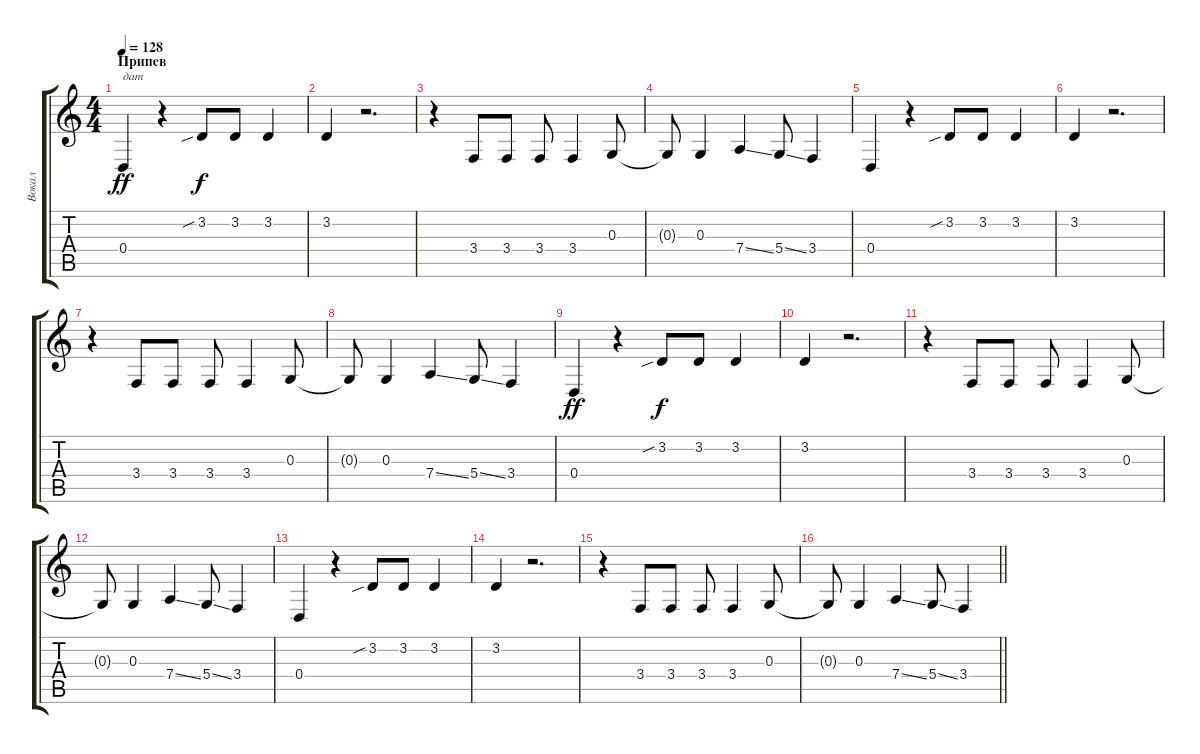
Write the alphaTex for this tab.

\track ("Вокал" "Вокал") {instrument tenorsax}
\staff {score tabs}
\tuning (E4 B3 G3 D3 A2 E2) {hide}
\ts (4 4)
\section ("" "Припев")
\tempo 128
\clef g2
\ks c
0.4.4{txt "дат" dy ff} r.4 3.2{sib}.8{dy f} 3.2.8 3.2.4 |
3.2.4 r.2{d} |
r.4 3.4.8 3.4.8 3.4.8 3.4.4 0.3.8 |
0.3{t}.8 0.3.4 7.4{ss}.4 5.4{ss}.8 3.4.4 |
0.4.4 r.4 3.2{sib}.8 3.2.8 3.2.4 |
3.2.4 r.2{d} |
r.4 3.4.8 3.4.8 3.4.8 3.4.4 0.3.8 |
0.3{t}.8 0.3.4 7.4{ss}.4 5.4{ss}.8 3.4.4 |
0.4.4{dy ff} r.4 3.2{sib}.8{dy f} 3.2.8 3.2.4 |
3.2.4 r.2{d} |
r.4 3.4.8 3.4.8 3.4.8 3.4.4 0.3.8 |
0.3{t}.8 0.3.4 7.4{ss}.4 5.4{ss}.8 3.4.4 |
0.4.4 r.4 3.2{sib}.8 3.2.8 3.2.4 |
3.2.4 r.2{d} |
r.4 3.4.8 3.4.8 3.4.8 3.4.4 0.3.8 |
\barLineRight lightlight
0.3{t}.8 0.3.4 7.4{ss}.4 5.4{ss}.8 3.4.4
